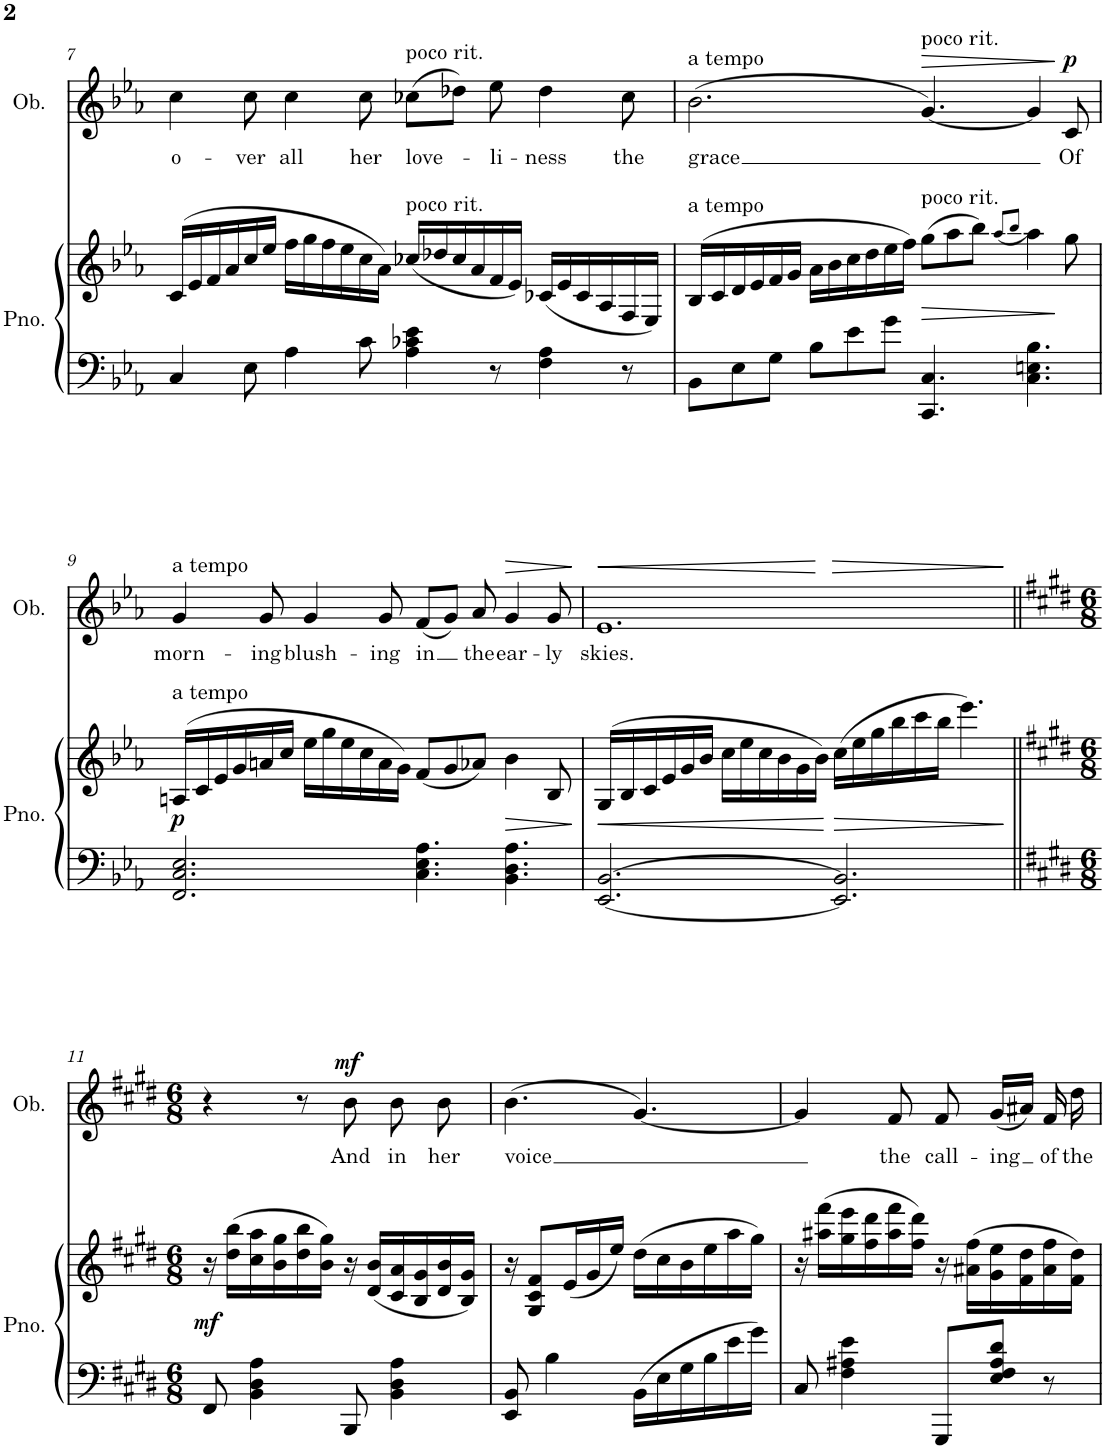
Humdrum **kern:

**kern	**kern	**dynam	**kern	**text	**dynam
*part2	*part2	*part2	*part1	*part1	*part1
*staff3	*staff2	*staff2/3	*staff1	*staff1	*staff1
*I"Piano	*	*	*I"Oboe	*	*
*I'Pno.	*	*	*I'Ob.	*	*
!!LO:PB:g=z
*clefF4	*clefG2	*	*clefG2	*	*
*k[b-e-a-]	*k[b-e-a-]	*	*k[b-e-a-]	*	*
*M12/8	*M12/8	*	*M12/8	*	*
=7	=7	=7	=7	=7	=7
!	!	!	!	!LO:LY:b	!
4C/	(16c/LL	.	4cc\	o-	.
.	16e-/	.	.	.	.
.	16f/	.	.	.	.
.	16a-/	.	.	.	.
!	!	!	!	!LO:LY:b	!
8E-\	16cc/	.	8cc\	-ver	.
.	16ee-/JJ	.	.	.	.
!	!	!	!	!LO:LY:b	!
4A-\	16ff\LL	.	4cc\	all	.
.	16gg\	.	.	.	.
.	16ff\	.	.	.	.
.	16ee-\	.	.	.	.
!	!	!	!	!LO:LY:b	!
8c\	16cc\	.	8cc\	her	.
.	16a-\JJ)	.	.	.	.
!	!	!	!LO:TX:a:t=poco rit.	!	!
!	!LO:TX:a:t=poco rit.	!	!	!	!
!	!	!	!	!LO:LY:b	!
4A-\ 4c-X\ 4e-\	(16cc-X/LL	.	(8cc-X\L	love-	.
.	16dd-X/	.	.	.	.
.	16cc-/	.	8dd-X\J)	.	.
.	16a-/	.	.	.	.
!	!	!	!	!LO:LY:b	!
8r	16f/	.	8ee-\	-li-	.
.	16e-/JJ)	.	.	.	.
!	!	!	!	!LO:LY:b	!
4F\ 4A-\	(16c-X/LL	.	4dd-\	-ness	.
.	16e-/	.	.	.	.
.	16c-/	.	.	.	.
.	16A-/	.	.	.	.
!	!	!	!	!LO:LY:b	!
8r	16F/	.	8cc-\	the	.
.	16E-/JJ)	.	.	.	.
=8	=8	=8	=8	=8	=8
!	!	!	!LO:TX:a:t=a tempo	!	!
!	!LO:TX:a:t=a tempo	!	!	!	!
!	!	!	!	!LO:LY:b	!
8BB-\L	(16B-/LL	.	(2.b-\	grace	.
.	16c/	.	.	.	.
8E-\	16d/	.	.	.	.
.	16e-/	.	.	.	.
8G\J	16f/	.	.	.	.
.	16g/JJ	.	.	.	.
8B-\L	16a-\LL	.	.	.	.
.	16b-\	.	.	.	.
8e-\	16cc\	.	.	.	.
.	16dd\	.	.	.	.
8g\J	16ee-\	.	.	.	.
.	16ff\JJ)	.	.	.	.
!	!	!	!LO:TX:a:t=poco rit.	!	!
!	!LO:TX:a:t=poco rit.	!	!	!	!
!	!	!LO:HP:b	!	!	!LO:HP:b
4.CC/ 4.C/	(8gg\L	>	[4.g/)	.	>
.	8aa-\	.	.	.	.
.	8bb-\J)	.	.	.	.
.	(8qaa-/L	.	.	.	.
.	8qbb-/J)	.	.	.	.
4.C\ 4.En\ 4.B-\	4aa-\	.	4g/]	.	.
!	!	!	!	!LO:LY:b	!LO:DY:n=1:a
.	8gg\	]	8c/	Of	] p
!!LO:LB:g=z
=9	=9	=9	=9	=9	=9
!	!	!	!LO:TX:a:t=a tempo	!	!
!	!LO:TX:a:t=a tempo	!	!	!	!
!	!	!LO:DY:b	!	!LO:LY:b	!
2.FF/ 2.C/ 2.E-/	(16An/LL	p	4g/	morn-	.
.	16c/	.	.	.	.
.	16e-/	.	.	.	.
.	16g/	.	.	.	.
!	!	!	!	!LO:LY:b	!
.	16an/	.	8g/	-ing	.
.	16cc/JJ	.	.	.	.
!	!	!	!	!LO:LY:b	!
.	16ee-\LL	.	4g/	blush-	.
.	16gg\	.	.	.	.
.	16ee-\	.	.	.	.
.	16cc\	.	.	.	.
!	!	!	!	!LO:LY:b	!
.	16a\	.	8g/	-ing	.
.	16g\JJ)	.	.	.	.
!	!	!	!	!LO:LY:b	!
4.C\ 4.E-\ 4.A-\	(8f/L	.	(8f/L	in	.
.	8g/	.	8g/J)	.	.
!	!	!	!	!LO:LY:b	!
.	8a-X/J)	.	8a-/	the	.
!	!	!LO:HP:b	!	!LO:LY:b	!LO:HP:b
4.BB-\ 4.D\ 4.A-\	4b-\	>	4g/	ear-	>
!	!	!	!	!LO:LY:b	!
.	8B-/	.	8g/	-ly	.
.	.	]	.	.	]
=10	=10	=10	=10	=10	=10
!	!	!LO:HP:b	!	!LO:LY:b	!LO:HP:b
[2.EE-/ [2.BB-/	(16G/LL	<	1.e-	skies.	<
.	16B-/	.	.	.	.
.	16c/	.	.	.	.
.	16e-/	.	.	.	.
.	16g/	.	.	.	.
.	16b-/JJ	.	.	.	.
.	16cc\LL	.	.	.	.
.	16ee-\	.	.	.	.
.	16cc\	.	.	.	.
.	16b-\	.	.	.	.
.	16g\	.	.	.	.
.	16b-\JJ)	.	.	.	.
!	!	!LO:HP:n=1:b	!	!	!
2.EE-/] 2.BB-/]	(16cc\LL	[ >	.	.	.
.	16ee-\	.	.	.	.
.	16gg\	.	.	.	.
.	16bb-\	.	.	.	.
.	16ccc\	.	.	.	.
.	16bb-\JJ	.	.	.	.
.	4.eee-\)	.	.	.	.
.	.	]	.	.	[
!!LO:LB:g=z
=11||	=11||	=11||	=11||	=11||	=11||
*k[f#c#g#d#]	*k[f#c#g#d#]	*	*k[f#c#g#d#]	*	*
*M6/8	*M6/8	*	*M6/8	*	*
!	!	!LO:DY:b	!	!	!
8FF#/	16r	mf	4r	.	.
.	(16dd#\ 16bb\LL	.	.	.	.
4BB\ 4D#\ 4A\	16cc#\ 16aa\	.	.	.	.
.	16b\ 16gg#\	.	.	.	.
.	16dd#\ 16bb\	.	8r	.	.
.	16b\ 16gg#\JJ)	.	.	.	.
!	!	!	!	!LO:LY:b	!LO:DY:a
8BBB/	16r	.	8b\	And	mf
.	(16d#/ 16b/LL	.	.	.	.
!	!	!	!	!LO:LY:b	!
4BB\ 4D#\ 4A\	16c#/ 16a/	.	8b\	in	.
.	16B/ 16g#/	.	.	.	.
!	!	!	!	!LO:LY:b	!
.	16d#/ 16b/	.	8b\	her	.
.	16B/ 16g#/JJ)	.	.	.	.
=12	=12	=12	=12	=12	=12
!	!	!	!	!LO:LY:b	!
8EE/ 8BB/	16r	.	(4.b\	voice	.
.	8G#/ 8c#/ 8f#/L	.	.	.	.
4B\	.	.	.	.	.
.	(16e/L	.	.	.	.
.	16g#/	.	.	.	.
.	16ee/JJ)	.	.	.	.
16BB\LL	(16dd#\LL	.	[4.g#/)	.	.
16E\	16cc#\	.	.	.	.
16G#\	16b\	.	.	.	.
16B\	16ee\	.	.	.	.
16e\	16aa\	.	.	.	.
16g#\JJ	16gg#\JJ)	.	.	.	.
=13	=13	=13	=13	=13	=13
8C#/	16r	.	4g#/]	.	.
.	(16aa#X\ 16fff#\LL	.	.	.	.
4F#\ 4A#X\ 4e\	16gg#\ 16eee\	.	.	.	.
.	16ff#\ 16ddd#\	.	.	.	.
!	!	!	!	!LO:LY:b	!
.	16aa#\ 16fff#\	.	8f#/	the	.
.	16ff#\ 16ddd#\JJ)	.	.	.	.
!	!	!	!	!LO:LY:b	!
8GGG#/L	16r	.	8f#/	call-	.
.	(16a#X\ 16ff#\LL	.	.	.	.
!	!	!	!	!LO:LY:b	!
8E/ 8F#/ 8A#/ 8d#/J	16g#\ 16ee\	.	(16g#/LL	-ing	.
.	16f#\ 16dd#\	.	16a#X/JJ)	.	.
!	!	!	!	!LO:LY:b	!
8r	16a#\ 16ff#\	.	16f#/	of	.
!	!	!	!	!LO:LY:b	!
.	16f#\ 16dd#\JJ)	.	16dd#\	the	.
=	=	=	=	=	=
*-	*-	*-	*-	*-	*-
